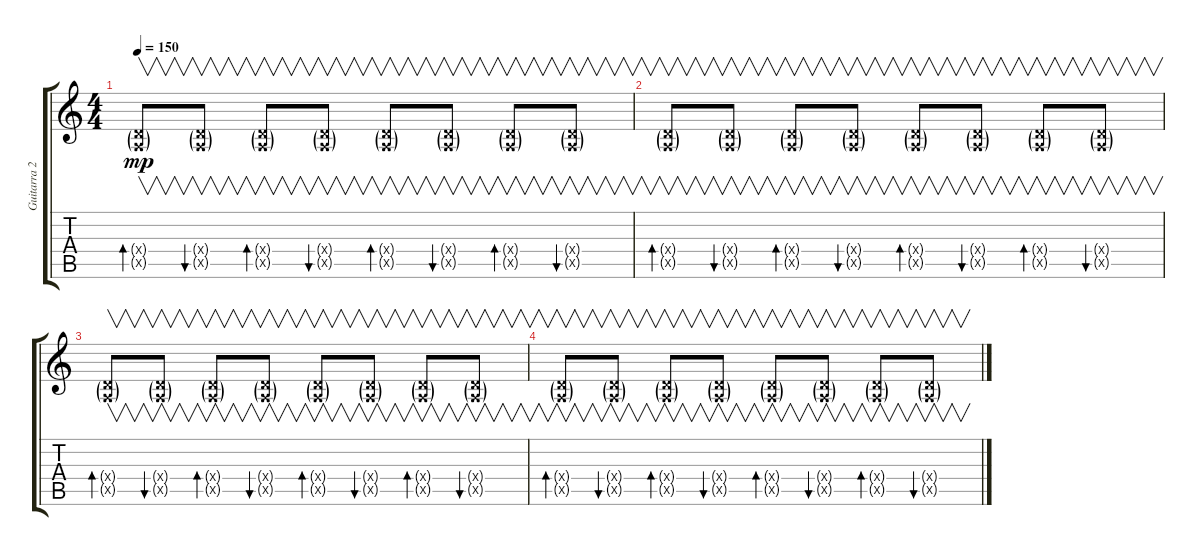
\track ("Guitarra 2" "Guitarra 2") {instrument distortionguitar}
\staff {score tabs}
\tuning (E4 B3 G3 D3 A2 E2) {hide}
\ts (4 4)
\tempo 150
\clef g2
\ks c
(0.4{g x} 0.5{g x}).8{v bd 60 dy mp} (0.4{g x} 0.5{g x}).8{v bu 60} (0.4{g x} 0.5{g x}).8{v bd 60} (0.4{g x} 0.5{g x}).8{v bu 60} (0.4{g x} 0.5{g x}).8{v bd 60} (0.4{g x} 0.5{g x}).8{v bu 60} (0.4{g x} 0.5{g x}).8{v bd 60} (0.4{g x} 0.5{g x}).8{v bu 60} |
(0.4{g x} 0.5{g x}).8{v bd 60} (0.4{g x} 0.5{g x}).8{v bu 60} (0.4{g x} 0.5{g x}).8{v bd 60} (0.4{g x} 0.5{g x}).8{v bu 60} (0.4{g x} 0.5{g x}).8{v bd 60} (0.4{g x} 0.5{g x}).8{v bu 60} (0.4{g x} 0.5{g x}).8{v bd 60} (0.4{g x} 0.5{g x}).8{v bu 60} |
(0.4{g x} 0.5{g x}).8{v bd 60} (0.4{g x} 0.5{g x}).8{v bu 60} (0.4{g x} 0.5{g x}).8{v bd 60} (0.4{g x} 0.5{g x}).8{v bu 60} (0.4{g x} 0.5{g x}).8{v bd 60} (0.4{g x} 0.5{g x}).8{v bu 60} (0.4{g x} 0.5{g x}).8{v bd 60} (0.4{g x} 0.5{g x}).8{v bu 60} |
(0.4{g x} 0.5{g x}).8{v bd 60} (0.4{g x} 0.5{g x}).8{v bu 60} (0.4{g x} 0.5{g x}).8{v bd 60} (0.4{g x} 0.5{g x}).8{v bu 60} (0.4{g x} 0.5{g x}).8{v bd 60} (0.4{g x} 0.5{g x}).8{v bu 60} (0.4{g x} 0.5{g x}).8{v bd 60} (0.4{g x} 0.5{g x}).8{v bu 60}
